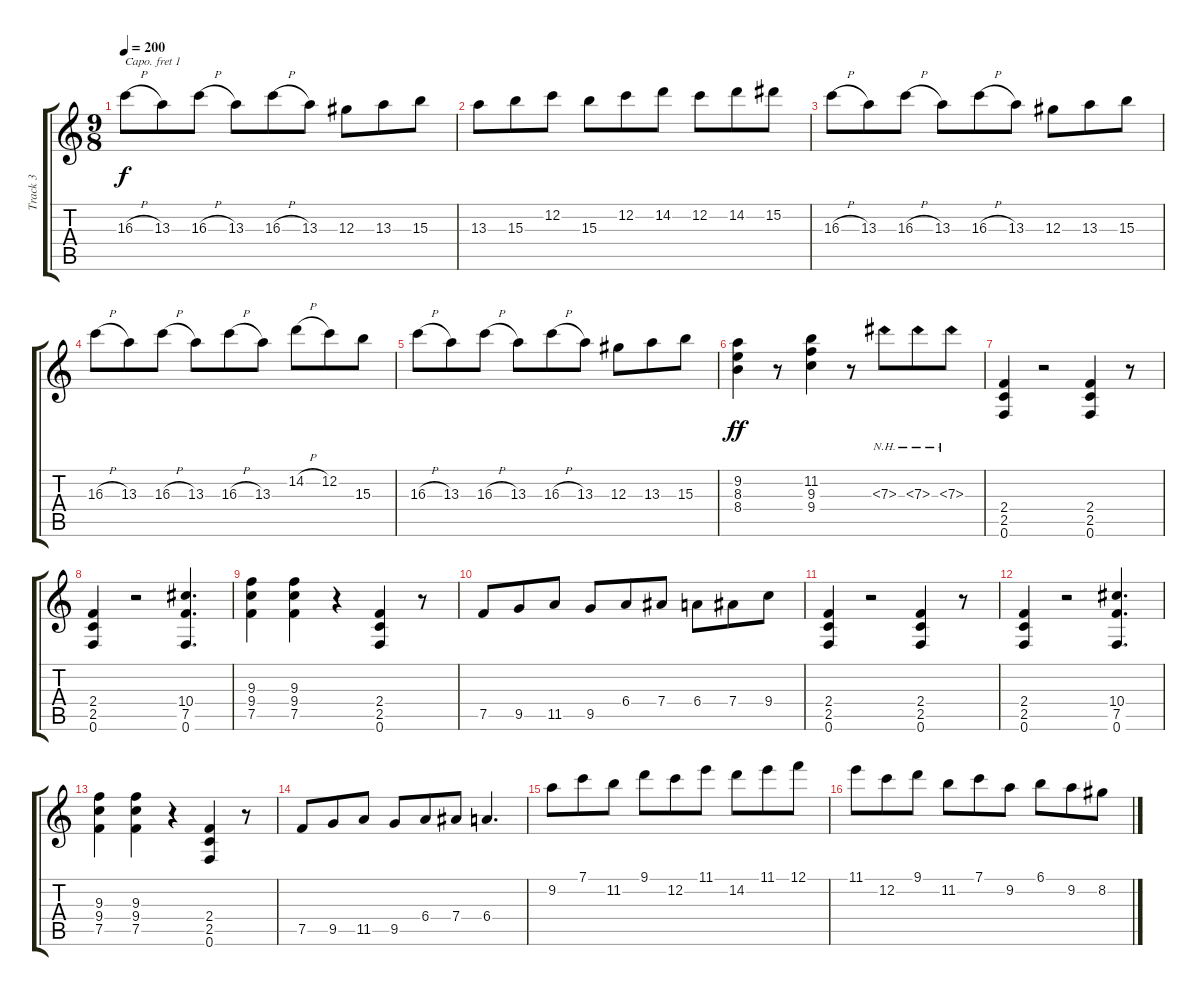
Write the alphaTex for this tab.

\track ("Track 3" "Track 3") {instrument distortionguitar}
\staff {score tabs}
\capo 1
\tuning (E4 B3 G3 D3 A2 E2) {hide}
\ts (9 8)
\tempo 200
\clef g2
\ks c
16.3{h}.8{dy f} 13.3.8 16.3{h}.8 13.3.8 16.3{h}.8 13.3.8 12.3.8 13.3.8 15.3.8 |
13.3.8 15.3.8 12.2.8 15.3.8 12.2.8 14.2.8 12.2.8 14.2.8 15.2.8 |
16.3{h}.8 13.3.8 16.3{h}.8 13.3.8 16.3{h}.8 13.3.8 12.3.8 13.3.8 15.3.8 |
16.3{h}.8 13.3.8 16.3{h}.8 13.3.8 16.3{h}.8 13.3.8 14.2{h}.8 12.2.8 15.3.8 |
16.3{h}.8 13.3.8 16.3{h}.8 13.3.8 16.3{h}.8 13.3.8 12.3.8 13.3.8 15.3.8 |
(9.2 8.3 8.4).4{dy ff} r.8 (11.2 9.3 9.4).4 r.8 7.3{nh}.8 7.3{nh}.8 7.3{nh}.8 |
(2.4 2.5 0.6).4 r.2 (2.4 2.5 0.6).4 r.8 |
(2.4 2.5 0.6).4 r.2 (10.4 7.5 0.6).4{d} |
(9.3 9.4 7.5).4 (9.3 9.4 7.5).4 r.4 (2.4 2.5 0.6).4 r.8 |
7.5.8 9.5.8 11.5.8 9.5.8 6.4.8 7.4.8 6.4.8 7.4.8 9.4.8 |
(2.4 2.5 0.6).4 r.2 (2.4 2.5 0.6).4 r.8 |
(2.4 2.5 0.6).4 r.2 (10.4 7.5 0.6).4{d} |
(9.3 9.4 7.5).4 (9.3 9.4 7.5).4 r.4 (2.4 2.5 0.6).4 r.8 |
7.5.8 9.5.8 11.5.8 9.5.8 6.4.8 7.4.8 6.4.4{d} |
9.2.8 7.1.8 11.2.8 9.1.8 12.2.8 11.1.8 14.2.8 11.1.8 12.1.8 |
11.1.8 12.2.8 9.1.8 11.2.8 7.1.8 9.2.8 6.1.8 9.2.8 8.2.8
